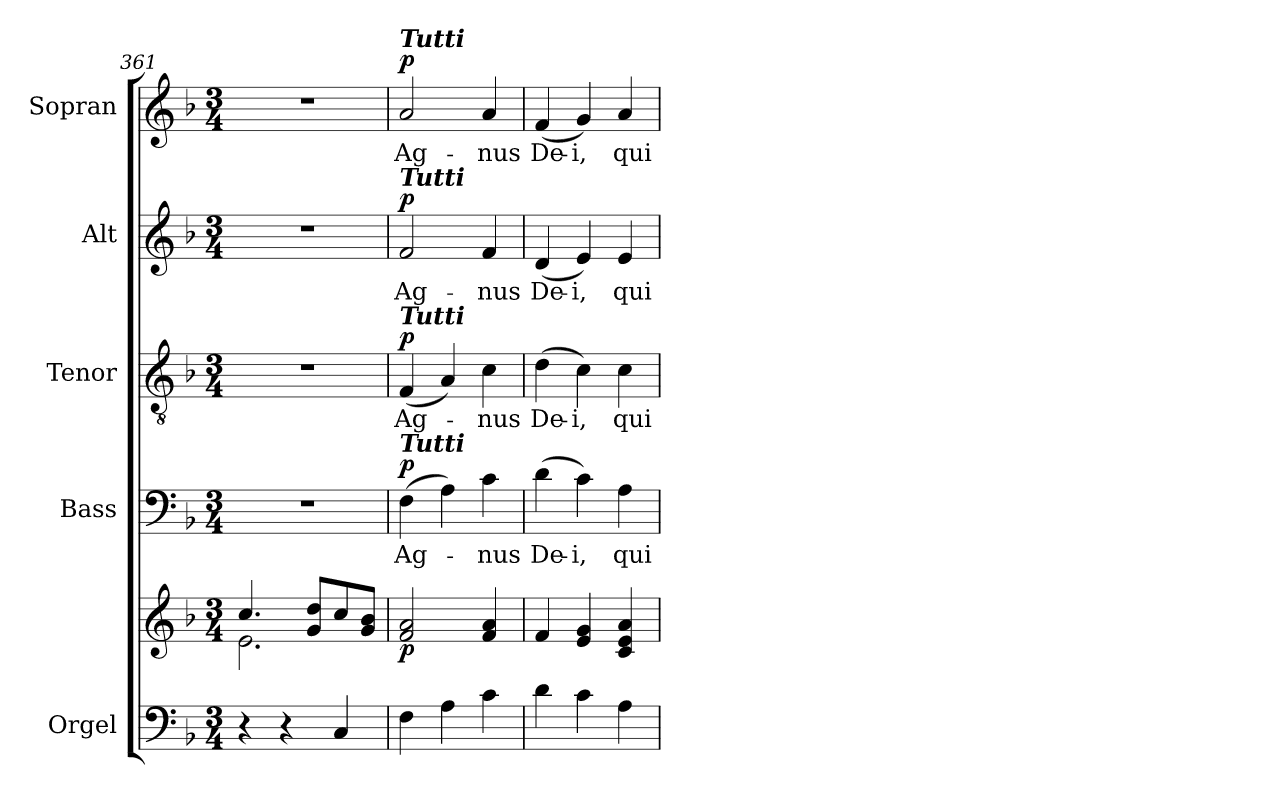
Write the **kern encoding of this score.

**kern	**kern	**dynam	**kern	**text	**dynam	**kern	**text	**dynam	**kern	**text	**dynam	**kern	**text	**dynam
*part5	*part5	*part5	*part4	*part4	*part4	*part3	*part3	*part3	*part2	*part2	*part2	*part1	*part1	*part1
*staff6	*staff5	*staff5/6	*staff4	*staff4	*staff4	*staff3	*staff3	*staff3	*staff2	*staff2	*staff2	*staff1	*staff1	*staff1
*I"Orgel	*	*	*I"Bass	*	*	*I"Tenor	*	*	*I"Alt	*	*	*I"Sopran	*	*
*I'Org.	*	*	*I'B.	*	*	*I'T.	*	*	*I'A.	*	*	*I'S.	*	*
*clefF4	*clefG2	*	*clefF4	*	*	*clefGv2	*	*	*clefG2	*	*	*clefG2	*	*
*k[b-]	*k[b-]	*	*k[b-]	*	*	*k[b-]	*	*	*k[b-]	*	*	*k[b-]	*	*
*F:	*F:	*	*F:	*	*	*F:	*	*	*F:	*	*	*F:	*	*
*M3/4	*M3/4	*	*M3/4	*	*	*M3/4	*	*	*M3/4	*	*	*M3/4	*	*
=361	=361	=361	=361	=361	=361	=361	=361	=361	=361	=361	=361	=361	=361	=361
*	*^	*	*	*	*	*	*	*	*	*	*	*	*	*
4r	4.cc/	2.e\	.	2.r	.	.	2.r	.	.	2.r	.	.	2.r	.	.
4r	.	.	.	.	.	.	.	.	.	.	.	.	.	.	.
.	8g/ 8dd/L	.	.	.	.	.	.	.	.	.	.	.	.	.	.
4C/	8cc/	.	.	.	.	.	.	.	.	.	.	.	.	.	.
.	8g/ 8b-/J	.	.	.	.	.	.	.	.	.	.	.	.	.	.
*	*v	*v	*	*	*	*	*	*	*	*	*	*	*	*	*
=362	=362	=362	=362	=362	=362	=362	=362	=362	=362	=362	=362	=362	=362	=362
!	!	!	!	!	!	!	!	!	!	!	!	!LO:TX:a:Bi:t=Tutti	!	!
!	!	!	!	!	!	!	!	!	!LO:TX:a:Bi:t=Tutti	!	!	!	!	!
!	!	!	!	!	!	!LO:TX:a:Bi:t=Tutti	!	!	!	!	!	!	!	!
!	!	!	!LO:TX:a:Bi:t=Tutti	!	!	!	!	!	!	!	!	!	!	!
!	!	!LO:DY:b	!	!LO:LY:b	!LO:DY:a	!	!LO:LY:b	!LO:DY:a	!	!LO:LY:b	!LO:DY:a	!	!LO:LY:b	!LO:DY:a
4F\	2f/ 2a/	p	(>4F\	Ag-	p	(<4F/	Ag-	p	2f/	Ag-	p	2a/	Ag-	p
4A\	.	.	4A\)	.	.	4A/)	.	.	.	.	.	.	.	.
!	!	!	!	!LO:LY:b	!	!	!LO:LY:b	!	!	!LO:LY:b	!	!	!LO:LY:b	!
4c\	4f/ 4a/	.	4c\	-nus	.	4c\	-nus	.	4f/	-nus	.	4a/	-nus	.
!!LO:PB:g=z
=363	=363	=363	=363	=363	=363	=363	=363	=363	=363	=363	=363	=363	=363	=363
!	!	!	!	!LO:LY:b	!	!	!LO:LY:b	!	!	!LO:LY:b	!	!	!LO:LY:b	!
4d\	4f/	.	(>4d\	De-	.	(>4d\	De-	.	(<4d/	De-	.	(<4f/	De-	.
!	!	!	!	!LO:LY:b	!	!	!LO:LY:b	!	!	!LO:LY:b	!	!	!LO:LY:b	!
4c\	4e/ 4g/	.	4c\)	-i,	.	4c\)	-i,	.	4e/)	-i,	.	4g/)	-i,	.
!	!	!	!	!LO:LY:b	!	!	!LO:LY:b	!	!	!LO:LY:b	!	!	!LO:LY:b	!
4A\	4c/ 4e/ 4a/	.	4A\	qui	.	4c\	qui	.	4e/	qui	.	4a/	qui	.
=	=	=	=	=	=	=	=	=	=	=	=	=	=	=
*-	*-	*-	*-	*-	*-	*-	*-	*-	*-	*-	*-	*-	*-	*-
